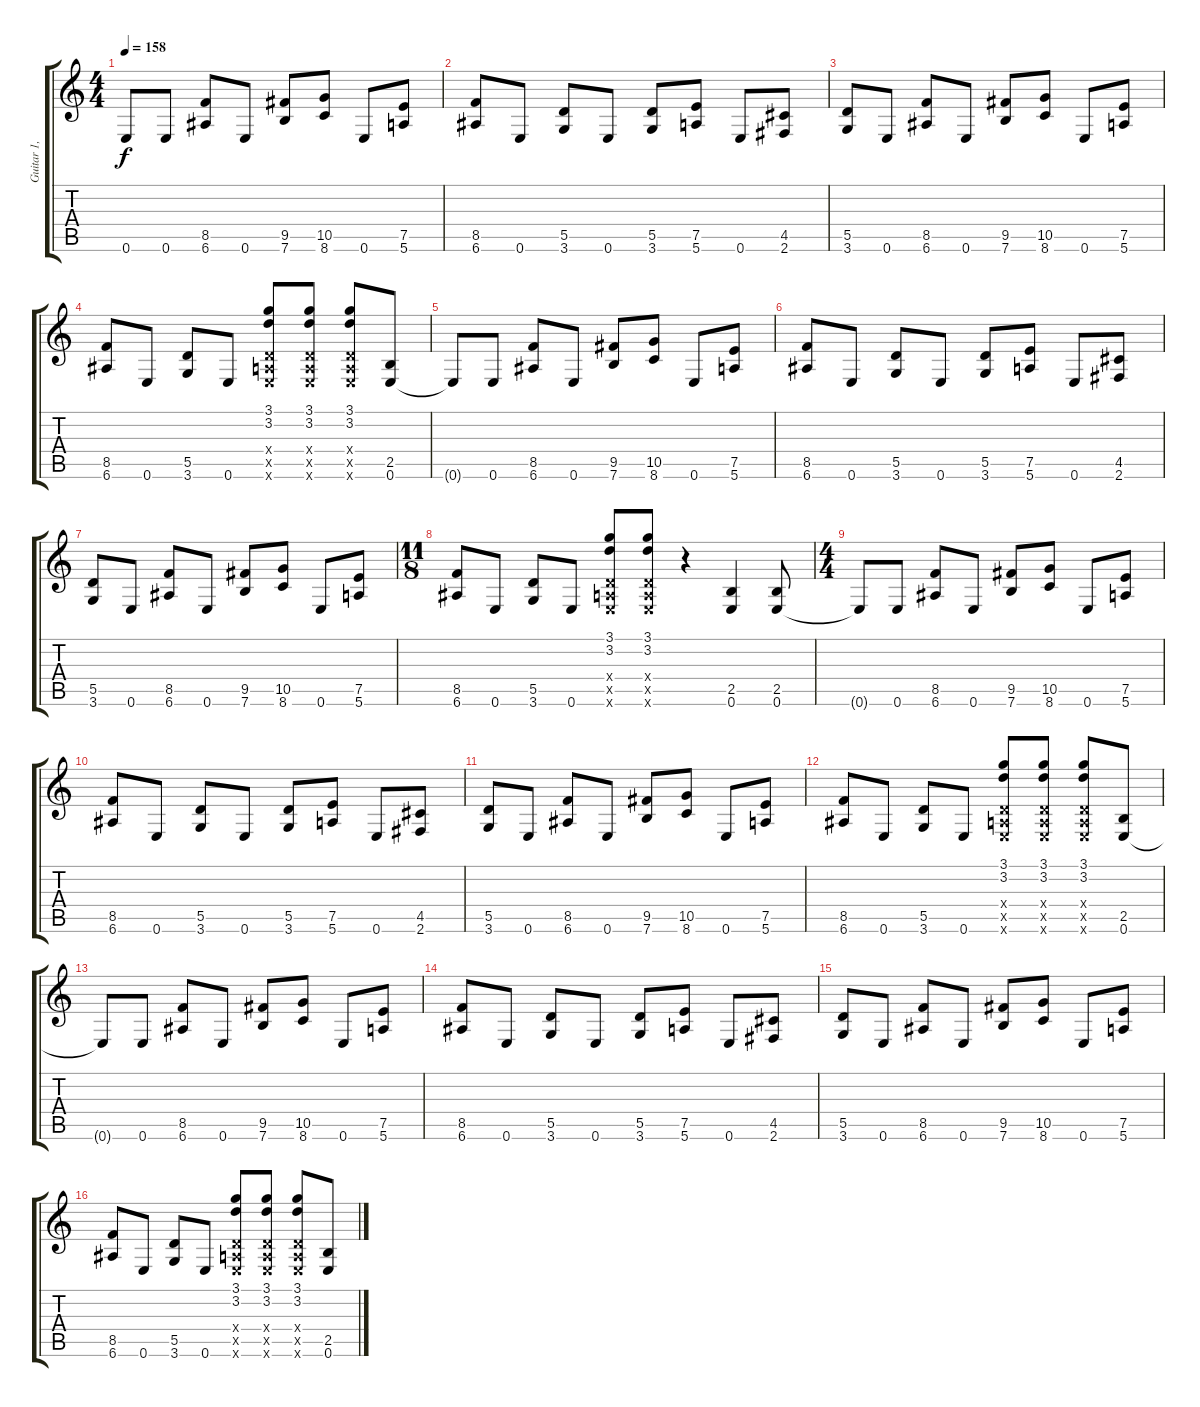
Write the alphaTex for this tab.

\track ("Guitar 1, Dime" "Guitar 1, ") {instrument overdrivenguitar}
\staff {score tabs}
\tuning (E4 B3 G3 D3 A2 E2) {hide}
\ts (4 4)
\tempo 158
\clef g2
\ks c
0.6{t}.8{dy f} 0.6.8 (8.5 6.6).8 0.6.8 (9.5 7.6).8 (10.5 8.6).8 0.6.8 (7.5 5.6).8 |
(8.5 6.6).8 0.6.8 (5.5 3.6).8 0.6.8 (5.5 3.6).8 (7.5 5.6).8 0.6.8 (4.5 2.6).8 |
(5.5 3.6).8 0.6.8 (8.5 6.6).8 0.6.8 (9.5 7.6).8 (10.5 8.6).8 0.6.8 (7.5 5.6).8 |
(8.5 6.6).8 0.6.8 (5.5 3.6).8 0.6.8 (3.1 3.2 0.4{x} 0.5{x} 0.6{x}).8 (3.1 3.2 0.4{x} 0.5{x} 0.6{x}).8 (3.1 3.2 0.4{x} 0.5{x} 0.6{x}).8 (2.5 0.6).8 |
0.6{t}.8 0.6.8 (8.5 6.6).8 0.6.8 (9.5 7.6).8 (10.5 8.6).8 0.6.8 (7.5 5.6).8 |
(8.5 6.6).8 0.6.8 (5.5 3.6).8 0.6.8 (5.5 3.6).8 (7.5 5.6).8 0.6.8 (4.5 2.6).8 |
(5.5 3.6).8 0.6.8 (8.5 6.6).8 0.6.8 (9.5 7.6).8 (10.5 8.6).8 0.6.8 (7.5 5.6).8 |
\ts (11 8)
(8.5 6.6).8 0.6.8 (5.5 3.6).8 0.6.8 (3.1 3.2 0.4{x} 0.5{x} 0.6{x}).8 (3.1 3.2 0.4{x} 0.5{x} 0.6{x}).8 r.4 (2.5 0.6).4 (2.5 0.6).8 |
\ts (4 4)
0.6{t}.8 0.6.8 (8.5 6.6).8 0.6.8 (9.5 7.6).8 (10.5 8.6).8 0.6.8 (7.5 5.6).8 |
(8.5 6.6).8 0.6.8 (5.5 3.6).8 0.6.8 (5.5 3.6).8 (7.5 5.6).8 0.6.8 (4.5 2.6).8 |
(5.5 3.6).8 0.6.8 (8.5 6.6).8 0.6.8 (9.5 7.6).8 (10.5 8.6).8 0.6.8 (7.5 5.6).8 |
(8.5 6.6).8 0.6.8 (5.5 3.6).8 0.6.8 (3.1 3.2 0.4{x} 0.5{x} 0.6{x}).8 (3.1 3.2 0.4{x} 0.5{x} 0.6{x}).8 (3.1 3.2 0.4{x} 0.5{x} 0.6{x}).8 (2.5 0.6).8 |
0.6{t}.8 0.6.8 (8.5 6.6).8 0.6.8 (9.5 7.6).8 (10.5 8.6).8 0.6.8 (7.5 5.6).8 |
(8.5 6.6).8 0.6.8 (5.5 3.6).8 0.6.8 (5.5 3.6).8 (7.5 5.6).8 0.6.8 (4.5 2.6).8 |
(5.5 3.6).8 0.6.8 (8.5 6.6).8 0.6.8 (9.5 7.6).8 (10.5 8.6).8 0.6.8 (7.5 5.6).8 |
(8.5 6.6).8 0.6.8 (5.5 3.6).8 0.6.8 (3.1 3.2 0.4{x} 0.5{x} 0.6{x}).8 (3.1 3.2 0.4{x} 0.5{x} 0.6{x}).8 (3.1 3.2 0.4{x} 0.5{x} 0.6{x}).8 (2.5 0.6).8
